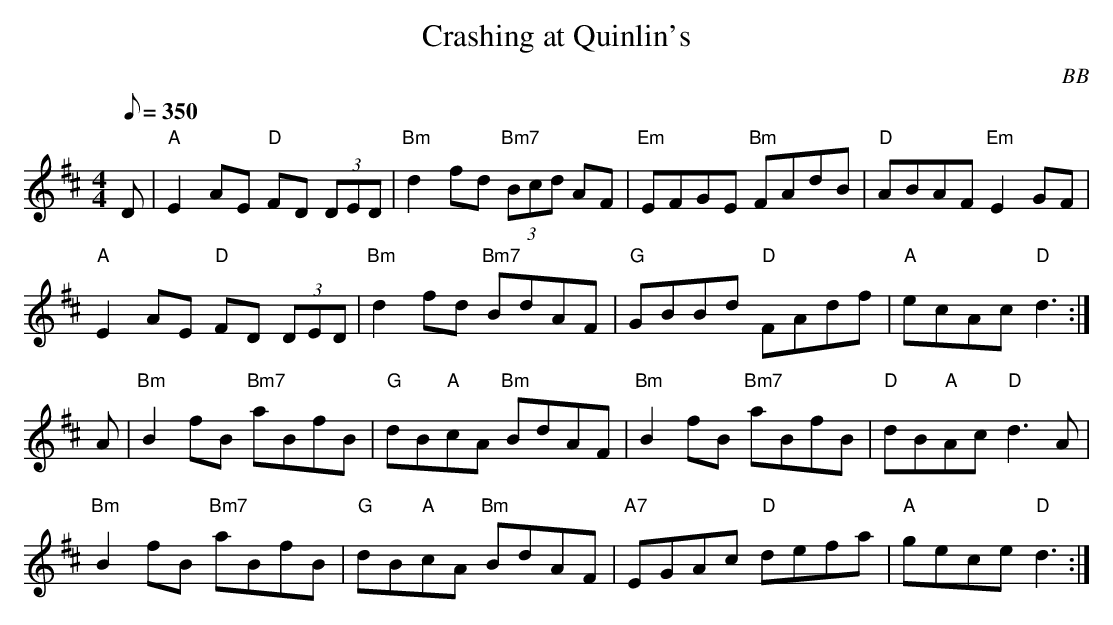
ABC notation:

X:1
T: Crashing at Quinlin's
C: BB
Q: 1/8=350
M: 4/4
L: 1/8
K: D
D|"A"E2 AE "D"FD (3DED|"Bm"d2 fd "Bm7"(3Bcd AF|"Em"EFGE "Bm"FAdB|\
"D"ABAF "Em"E2 GF|
"A"E2 AE "D"FD (3DED|"Bm"d2 fd "Bm7"BdAF|"G"GBBd "D"FAdf|"A"ecAc "D"d3 :|
A|"Bm"B2 fB "Bm7"aBfB|"G"dB"A"cA "Bm"BdAF|"Bm"B2 fB "Bm7"aBfB|\
"D"dB"A"Ac "D"d3 A|
"Bm"B2 fB "Bm7"aBfB|"G"dB"A"cA "Bm"BdAF|"A7"EGAc "D"defa|"A"gece "D"d3 :|
